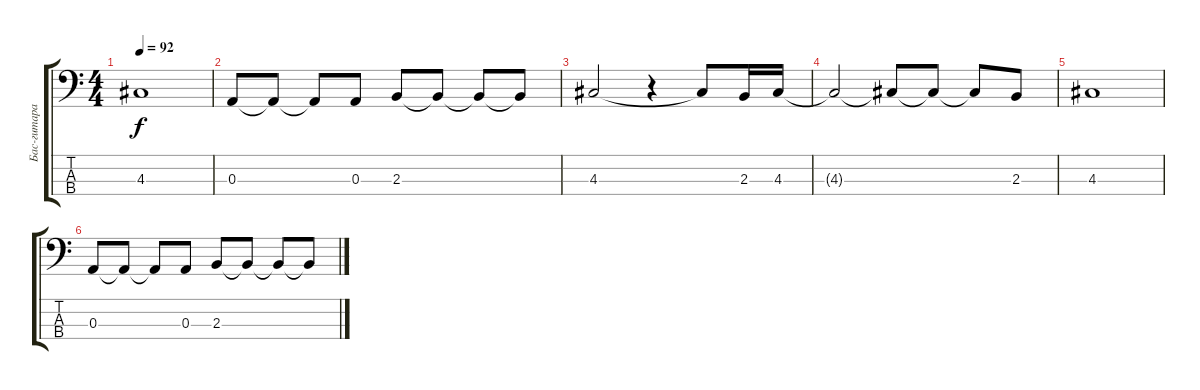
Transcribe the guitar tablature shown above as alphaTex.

\track ("Бас-гитара" "Бас-гитара") {instrument electricbassfinger}
\staff {score tabs}
\tuning (G2 D2 A1 E1) {hide}
\ts (4 4)
\tempo 92
\clef f4
\ks c
4.3.1{dy f} |
0.3.8 0.3{t}.8 0.3{t}.8 0.3.8 2.3.8 2.3{t}.8 2.3{t}.8 2.3{t}.8 |
4.3.2 r.4 4.3{t}.8 2.3.16 4.3.16 |
4.3{t}.2 4.3{t}.8 4.3{t}.8 4.3{t}.8 2.3.8 |
4.3.1 |
0.3.8 0.3{t}.8 0.3{t}.8 0.3.8 2.3.8 2.3{t}.8 2.3{t}.8 2.3{t}.8
